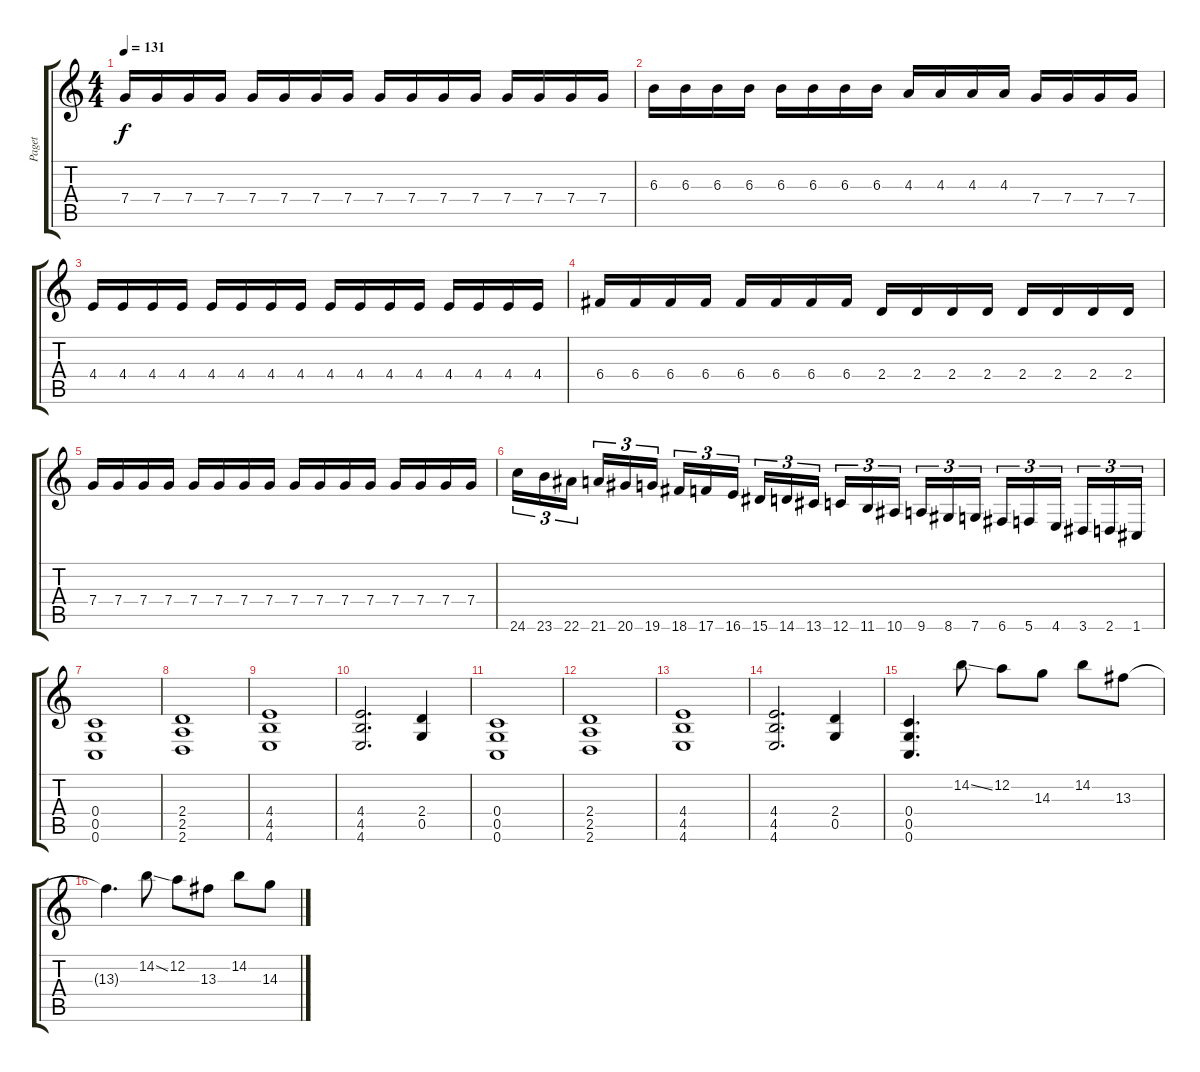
\track ("Paget" "Paget") {instrument distortionguitar}
\staff {score tabs}
\tuning (D4 A3 F3 C3 G2 C2) {hide}
\ts (4 4)
\tempo 131
\clef g2
\ks c
7.4.16{dy f} 7.4.16 7.4.16 7.4.16 7.4.16 7.4.16 7.4.16 7.4.16 7.4.16 7.4.16 7.4.16 7.4.16 7.4.16 7.4.16 7.4.16 7.4.16 |
6.3.16 6.3.16 6.3.16 6.3.16 6.3.16 6.3.16 6.3.16 6.3.16 4.3.16 4.3.16 4.3.16 4.3.16 7.4.16 7.4.16 7.4.16 7.4.16 |
4.4.16 4.4.16 4.4.16 4.4.16 4.4.16 4.4.16 4.4.16 4.4.16 4.4.16 4.4.16 4.4.16 4.4.16 4.4.16 4.4.16 4.4.16 4.4.16 |
6.4.16 6.4.16 6.4.16 6.4.16 6.4.16 6.4.16 6.4.16 6.4.16 2.4.16 2.4.16 2.4.16 2.4.16 2.4.16 2.4.16 2.4.16 2.4.16 |
7.4.16 7.4.16 7.4.16 7.4.16 7.4.16 7.4.16 7.4.16 7.4.16 7.4.16 7.4.16 7.4.16 7.4.16 7.4.16 7.4.16 7.4.16 7.4.16 |
24.6.16{tu (3 2)} 23.6.16{tu (3 2)} 22.6.16{tu (3 2)} 21.6.16{tu (3 2)} 20.6.16{tu (3 2)} 19.6.16{tu (3 2)} 18.6.16{tu (3 2)} 17.6.16{tu (3 2)} 16.6.16{tu (3 2)} 15.6.16{tu (3 2)} 14.6.16{tu (3 2)} 13.6.16{tu (3 2)} 12.6.16{tu (3 2)} 11.6.16{tu (3 2)} 10.6.16{tu (3 2)} 9.6.16{tu (3 2)} 8.6.16{tu (3 2)} 7.6.16{tu (3 2)} 6.6.16{tu (3 2)} 5.6.16{tu (3 2)} 4.6.16{tu (3 2)} 3.6.16{tu (3 2)} 2.6.16{tu (3 2)} 1.6.16{tu (3 2)} |
(0.4 0.5 0.6).1 |
(2.4 2.5 2.6).1 |
(4.4 4.5 4.6).1 |
(4.4 4.5 4.6).2{d} (2.4 0.5).4 |
(0.4 0.5 0.6).1 |
(2.4 2.5 2.6).1 |
(4.4 4.5 4.6).1 |
(4.4 4.5 4.6).2{d} (2.4 0.5).4 |
(0.4 0.5 0.6).4{d} 14.2{ss}.8 12.2.8 14.3.8 14.2.8 13.3.8 |
13.3{t}.4{d} 14.2{ss}.8 12.2.8 13.3.8 14.2.8 14.3.8
